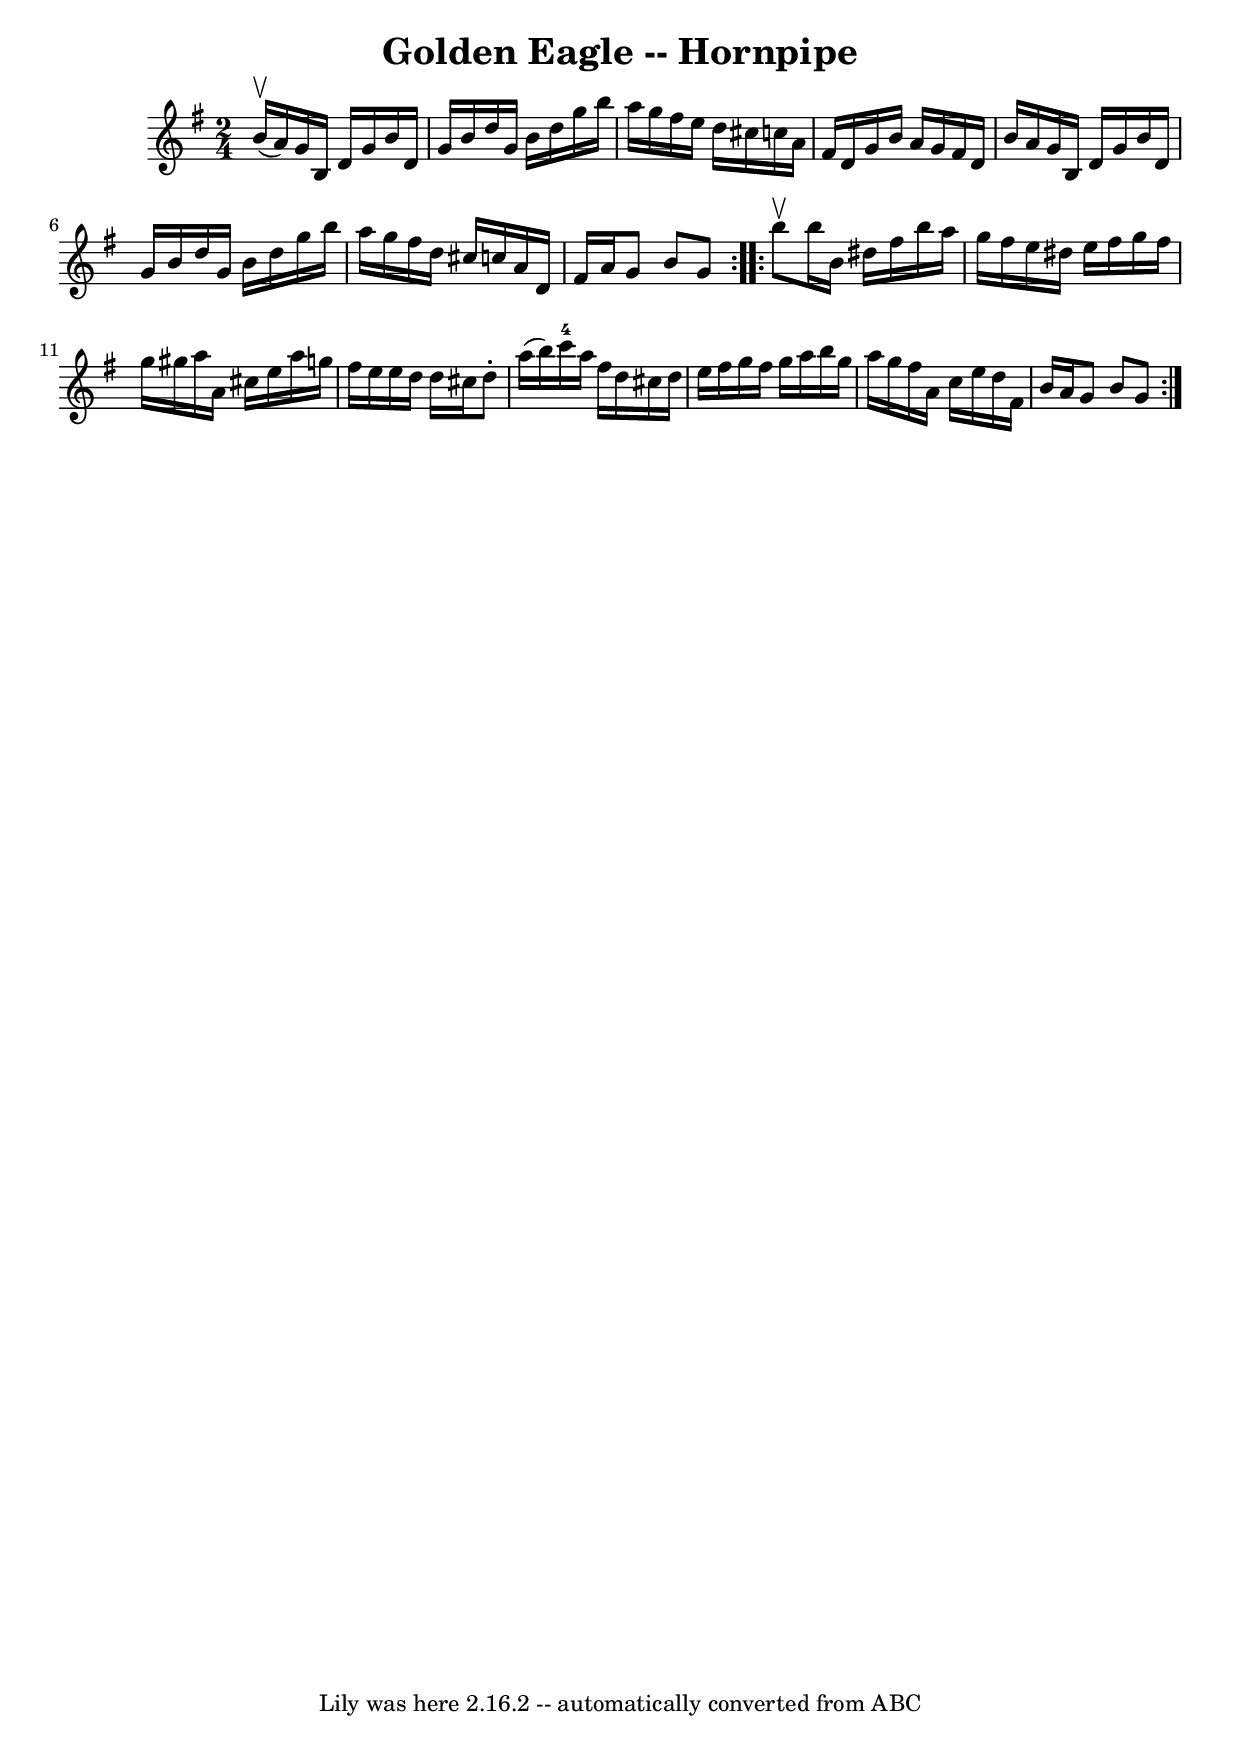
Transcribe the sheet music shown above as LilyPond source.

\version "2.16.2"
\include "Mammoth.ily"
\header {
  %% book = "Cole's 1000 Fiddle Tunes"
 crossRefNumber = "1"
 footnotes = ""
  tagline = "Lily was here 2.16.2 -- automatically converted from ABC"
  title = "Golden Eagle -- Hornpipe"

}
voicedefault =  {



  \repeat volta 2 {

    \time 2/4 
    \key g \major b'16 (^\upbow a'16)  |
 g'16 b16 d'16 g'16 b'16 d'16 g'16 b'16   |
 d''16 g'16 b'16 d''16 g''16 b''16 a''16 g''16   |
 fs''16 e''16 d''16 cs''16 c''!16 a'16 fs'16 d'16   |
 g'16 b'16 a'16 g'16 fs'16 d'16 b'16 a'16   |
 g'16 b16 d'16 g'16 b'16 d'16 g'16 b'16   |
 d''16 g'16 b'16 d''16 g''16 b''16 a''16 g''16   |
 fs''16 d''16 cs''16 c''!16 a'16 d'16 fs'16 a'16   |
 g'8 b'8    
 g'8  
  }     
  \repeat volta 2 { b''8^\upbow  |
 b''16 b'16 ds''16 fs''16 b''16 a''16 g''16 fs''16   |
 e''16 ds''16 e''16 fs''16 g''16 fs''16 g''16 gs''16   |
 a''16 a'16 cs''16 e''16 a''16 g''16 fs''16 e''16   |
 e''16 d''16 d''16 cs''16 d''8-. a''16 (b''16)  |
 c'''16-4 a''16 fs''16 d''16 cs''16 d''16 e''16 fs''16   |
 g''16 fs''16 g''16 a''16 b''16 g''16 a''16 g''16   |
 fs''16 a'16 c''16 e''16 d''16 fs'16 b'16 a'16   |
 g'8 b'8 g'8  
  }   

}

\score{
  <<

    \context Staff="default"
    {
      \voicedefault 
      
    }

  >>
  \layout {
    
  }
  \midi {
  }

}
